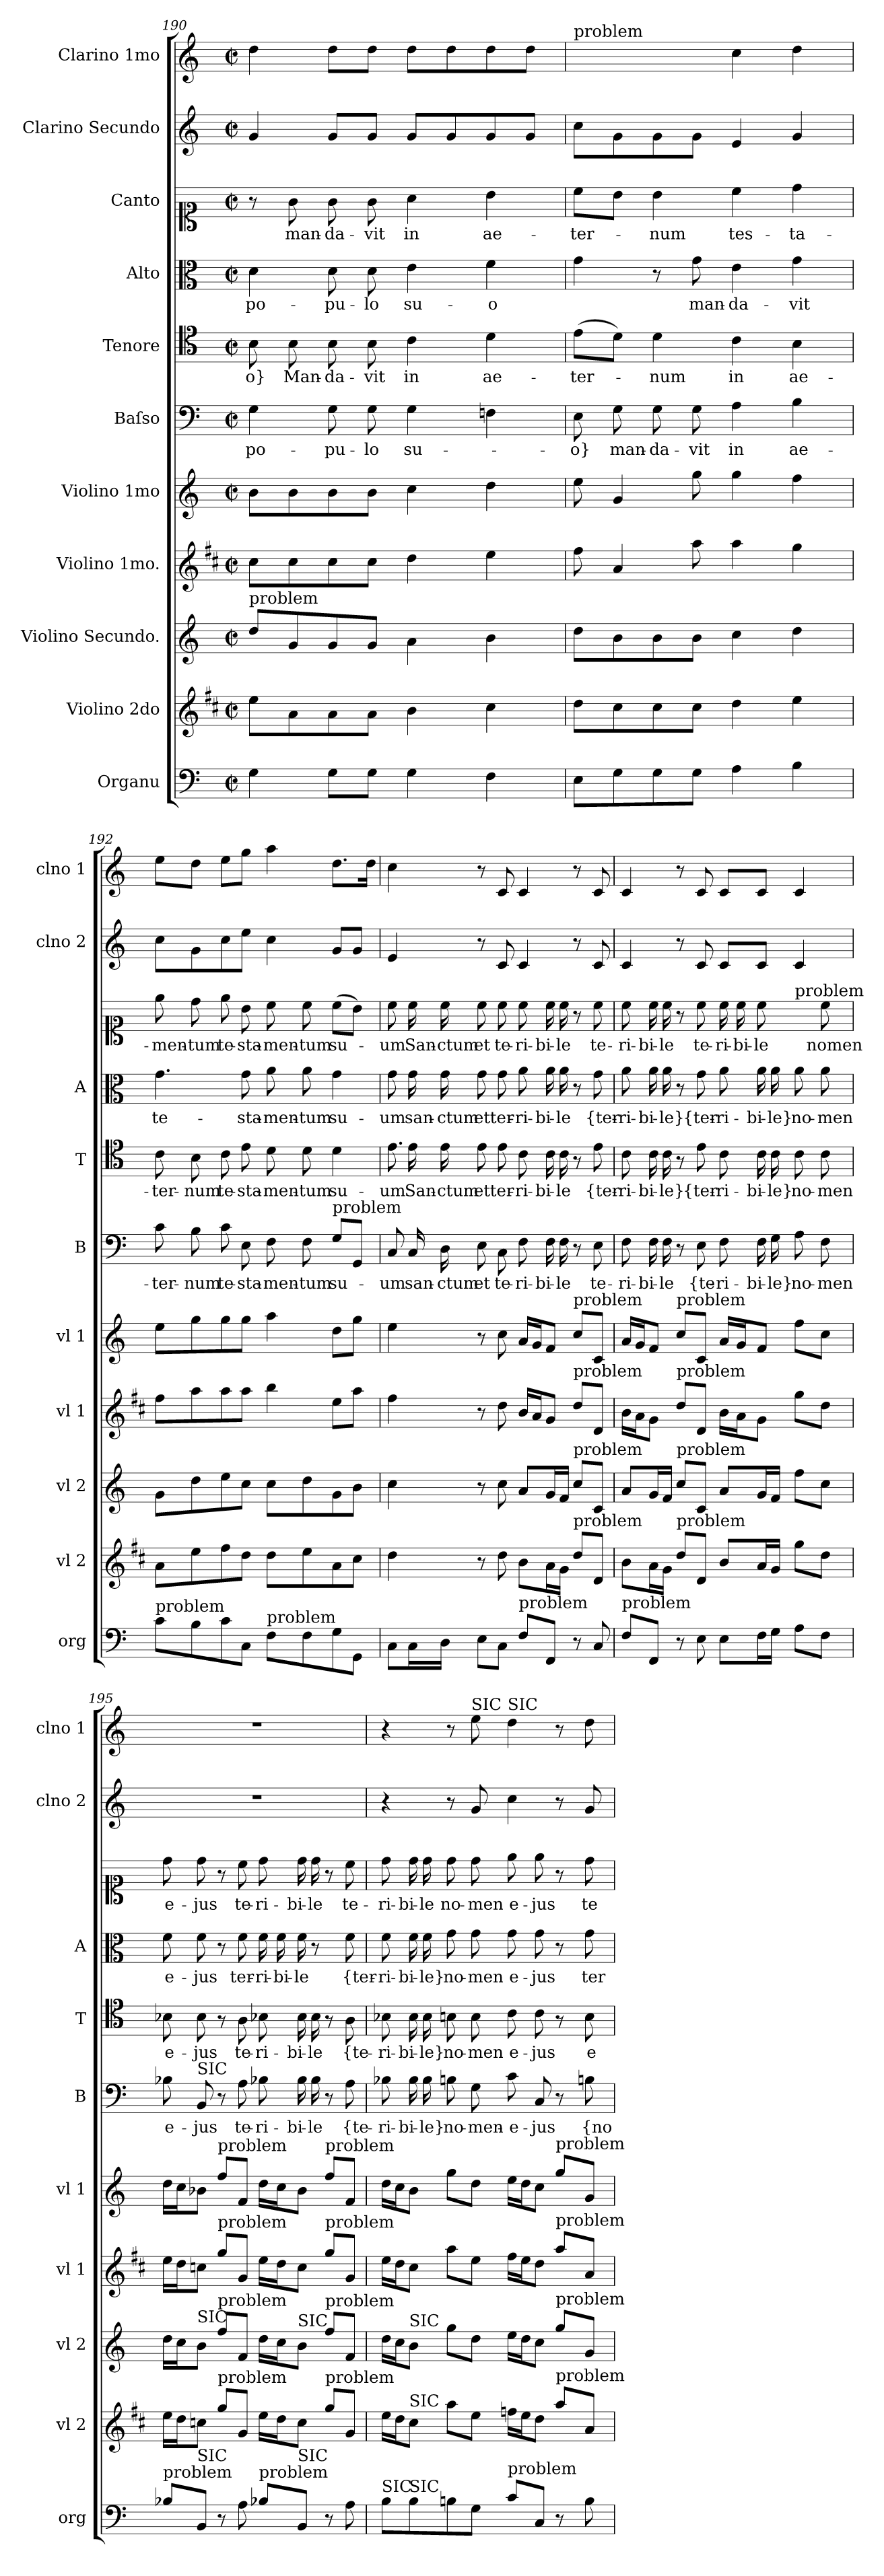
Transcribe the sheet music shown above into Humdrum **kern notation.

**kern	**kern	**kern	**kern	**kern	**kern	**text	**kern	**text	**kern	**text	**kern	**text	**kern	**kern
*part11	*part10	*part9	*part8	*part7	*part6	*part6	*part5	*part5	*part4	*part4	*part3	*part3	*part2	*part1
*staff11	*staff10	*staff9	*staff8	*staff7	*staff6	*staff6	*staff5	*staff5	*staff4	*staff4	*staff3	*staff3	*staff2	*staff1
*I"Organu	*I"Violino 2do	*I"Violino Secundo.	*I"Violino 1mo.	*I"Violino 1mo	*I"Baſso	*	*I"Tenore	*	*I"Alto	*	*I"Canto	*	*I"Clarino Secundo	*I"Clarino 1mo
*I'org	*I'vl 2	*I'vl 2	*I'vl 1	*I'vl 1	*I'B	*	*I'T	*	*I'A	*	*	*	*I'clno 2	*I'clno 1
*clefF4	*clefG2	*clefG2	*clefG2	*clefG2	*clefF4	*	*clefC4	*	*clefC3	*	*clefC1	*	*clefG2	*clefG2
*	*ITrd1c2	*	*ITrd1c2	*	*	*	*	*	*	*	*	*	*	*
*k[]	*k[]	*k[]	*k[]	*k[]	*k[]	*	*k[]	*	*k[]	*	*k[]	*	*k[]	*k[]
*M2/2	*M2/2	*M2/2	*M2/2	*M2/2	*M2/2	*	*M2/2	*	*M2/2	*	*M2/2	*	*M2/2	*M2/2
*met(c|)	*met(c|)	*met(c|)	*met(c|)	*met(c|)	*met(c|)	*	*met(c|)	*	*met(c|)	*	*met(c|)	*	*met(c|)	*met(c|)
=190	=190	=190	=190	=190	=190	=190	=190	=190	=190	=190	=190	=190	=190	=190
!	!	!LO:TX:a:t=problem	!	!	!	!	!	!	!	!	!	!	!	!
4G\	8dd\L	8dd\L	8b\L	8b\L	4G\	po-	8B\	-o}	4d\	po-	8r	.	4g/	4dd\
.	8g\	8g/	8b\	8b\	.	.	8B\	Man-	.	.	8g\	man-	.	.
8G\L	8g\	8g/	8b\	8b\	8G\	-pu-	8B\	-da-	8d\	-pu-	8g\	-da-	8g/L	8dd\L
8G\J	8g\J	8g/J	8b\J	8b\J	8G\	-lo	8B\	-vit	8d\	-lo	8g\	-vit	8g/J	8dd\J
4G\	4a\	4a\	4cc\	4cc\	4G\	su-	4c\	in	4e\	su-	4a\	in	8g/L	8dd\L
.	.	.	.	.	.	.	.	.	.	.	.	.	8g/	8dd\
4F\	4b\	4b\	4dd\	4dd\	4Fn\	.	4d\	ae-	4f\	-o	4b\	ae-	8g/	8dd\
.	.	.	.	.	.	.	.	.	.	.	.	.	8g/J	8dd\J
=191	=191	=191	=191	=191	=191	=191	=191	=191	=191	=191	=191	=191	=191	=191
!	!	!	!	!	!	!	!	!	!	!	!	!	!	!LO:TX:a:t=problem
8E\L	8cc\L	8dd\L	8ee\	8ee\	8E\	-o}	(8e\L	-ter-	4g\	.	8cc\L	-ter-	8cc\L	2ryy
8G\	8b\	8b\	4g/	4g/	8G\	man-	8d\J)	.	.	.	8b\J	.	8g\	.
8G\	8b\	8b\	.	.	8G\	-da-	4d\	-num	8r	.	4b\	-num	8g\	.
8G\J	8b\J	8b\J	8gg\	8gg\	8G\	-vit	.	.	8g\	man-	.	.	8g\J	.
4A\	4cc\	4cc\	4gg\	4gg\	4A\	in	4c\	in	4e\	-da-	4cc\	tes-	4e/	4cc\
4B\	4dd\	4dd\	4ff\	4ff\	4B\	ae-	4B\	ae-	4g\	-vit	4dd\	-ta-	4g/	4dd\
=192	=192	=192	=192	=192	=192	=192	=192	=192	=192	=192	=192	=192	=192	=192
!LO:TX:a:t=problem	!	!	!	!	!	!	!	!	!	!	!	!	!	!
8c\L	8g\L	8g\L	8ee\L	8ee\L	8c\	-ter-	8c\	-ter-	4.g\	te-	8ee\	-men-	8cc\L	8ee\L
8B\	8dd\	8dd\	8gg\	8gg\	8B\	-num	8B\	-num	.	.	8dd\	-tum	8g\	8dd\J
8c\	8ee\	8ee\	8gg\	8gg\	8c\	te-	8c\	te-	.	.	8ee\	te-	8cc\	8ee\L
8C/J	8cc\J	8cc\J	8gg\J	8gg\J	8E\	-sta-	8e\	-sta-	8g\	-sta-	8b\	-sta-	8ee\J	8gg\J
!LO:TX:a:t=problem	!	!	!	!	!	!	!	!	!	!	!	!	!	!
8F\L	8cc\L	8cc\L	4aa\	4aa\	8F\	-men-	8d\	-men-	8a\	-men-	8cc\	-men-	4cc\	4aa\
8F\	8dd\	8dd\	.	.	8F\	-tum	8d\	-tum	8a\	-tum	8cc\	-tum	.	.
!	!	!	!	!	!LO:TX:a:t=problem	!	!	!	!	!	!	!	!	!
8G\	8g\	8g\	8dd\L	8dd\L	8G\L	su-	4d\	su-	4g\	su-	(8cc\L	su-	8g/L	8.dd\L
8GG/J	8b\J	8b\J	8gg\J	8gg\J	8GG/J	.	.	.	.	.	8b\J)	.	8g/J	.
.	.	.	.	.	.	.	.	.	.	.	.	.	.	16dd\Jk
=193	=193	=193	=193	=193	=193	=193	=193	=193	=193	=193	=193	=193	=193	=193
!	!	!	!	!	!	!	!LO:N:vis=8.	!	!	!	!	!	!	!
8C\L	4cc\	4cc\	4ee\	4ee\	8C/	-um	8e\	-um	8g\	-um	8cc\	-um	4e/	4cc\
16C\L	.	.	.	.	16C/	san-	16e\	San-	16g\	san-	16cc\	San-	.	.
16D\JJ	.	.	.	.	16D\	-ctum	16e\	-ctum	16g\	-ctum	16cc\	-ctum	.	.
8E\L	8r	8r	8r	8r	8E\	et	8e\	et	8g\	et	8cc\	et	8r	8r
8C\J	8cc\	8cc\	8cc\	8cc\	8C\	te-	8e\	ter-	8g\	ter-	8cc\	te-	8c/	8c/
!LO:TX:a:t=problem	!	!	!	!	!	!	!	!	!	!	!	!	!	!
8F\L	8a\L	8a/L	16a/LL	16a/LL	8F\	-ri-	8c\	-ri-	8a\	-ri-	8cc\	-ri-	4c/	4c/
.	.	.	16g/J	16g/J	.	.	.	.	.	.	.	.	.	.
8FF/J	16g\L	16g/L	8f/J	8f/J	16F\	-bi-	16c\	-bi-	16a\	-bi-	16cc\	-bi-	.	.
.	16f\JJ	16f/JJ	.	.	16F\	-le	16c\	-le	16a\	-le	16cc\	-le	.	.
!	!	!	!	!LO:TX:a:t=problem	!	!	!	!	!	!	!	!	!	!
!	!	!	!LO:TX:a:t=problem	!	!	!	!	!	!	!	!	!	!	!
!	!	!LO:TX:a:t=problem	!	!	!	!	!	!	!	!	!	!	!	!
!	!LO:TX:a:t=problem	!	!	!	!	!	!	!	!	!	!	!	!	!
8r	8cc\L	8cc\L	8cc\L	8cc\L	8r	.	8r	.	8r	.	8r	.	8r	8r
8C/	8c/J	8c/J	8c/J	8c/J	8E\	te-	8e\	{ter-	8g\	{ter-	8cc\	te-	8c/	8c/
=194	=194	=194	=194	=194	=194	=194	=194	=194	=194	=194	=194	=194	=194	=194
!LO:TX:a:t=problem	!	!	!	!	!	!	!	!	!	!	!	!	!	!
8F\L	8a\L	8a/L	16a\LL	16a/LL	8F\	-ri-	8c\	-ri-	8a\	-ri-	8cc\	-ri-	4c/	4c/
.	.	.	16g\J	16g/J	.	.	.	.	.	.	.	.	.	.
8FF/J	16g\L	16g/L	8f\J	8f/J	16F\	-bi-	16c\	-bi-	16a\	-bi-	16cc\	-bi-	.	.
.	16f\JJ	16f/JJ	.	.	16F\	-le	16c\	-le}	16a\	-le}	16cc\	-le	.	.
!	!	!	!	!LO:TX:a:t=problem	!	!	!	!	!	!	!	!	!	!
!	!	!	!LO:TX:a:t=problem	!	!	!	!	!	!	!	!	!	!	!
!	!	!LO:TX:a:t=problem	!	!	!	!	!	!	!	!	!	!	!	!
!	!LO:TX:a:t=problem	!	!	!	!	!	!	!	!	!	!	!	!	!
8r	8cc\L	8cc\L	8cc\L	8cc\L	8r	.	8r	.	8r	.	8r	.	8r	8r
8E\	8c/J	8c/J	8c/J	8c/J	8E\	{te-	8e\	{ter-	8g\	{ter-	8cc\	te-	8c/	8c/
8E\L	8a/L	8a/L	16a\LL	16a/LL	8F\	-ri-	8c\	-ri-	8a\	-ri-	16cc\	-ri-	8c/L	8c/L
.	.	.	16g\J	16g/J	.	.	.	.	.	.	16cc\	-bi-	.	.
16F\L	16g/L	16g/L	8f\J	8f/J	16F\	-bi-	16c\	-bi-	16a\	-bi-	8cc\	-le	8c/J	8c/J
16G\JJ	16f/JJ	16f/JJ	.	.	16G\	-le}	16c\	-le}	16a\	-le}	.	.	.	.
!	!	!	!	!	!	!	!	!	!	!	!LO:TX:a:t=problem	!	!	!
8A\L	8ff\L	8ff\L	8ff\L	8ff\L	8A\	no-	8c\	no-	8a\	no-	8ryy	.	4c/	4c/
8F\J	8cc\J	8cc\J	8cc\J	8cc\J	8F\	-men	8c\	-men	8a\	-men	8cc\	nomen	.	.
=195	=195	=195	=195	=195	=195	=195	=195	=195	=195	=195	=195	=195	=195	=195
!LO:TX:a:t=problem	!	!	!	!	!	!	!	!	!	!	!	!	!	!
8B-X\L	16dd\LL	16dd\LL	16dd\LL	16dd\LL	8B-X\	e-	8B-X\	e-	8f\	e-	8dd\	e-	1r	1r
.	16cc\J	16cc\J	16cc\J	16cc\J	.	.	.	.	.	.	.	.	.	.
!	!	!	!	!	!LO:TX:a:t=SIC	!	!	!	!	!	!	!	!	!
!	!	!LO:TX:a:t=SIC	!	!	!	!	!	!	!	!	!	!	!	!
!LO:TX:a:t=SIC	!	!	!	!	!	!	!	!	!	!	!	!	!	!
8BB/J	8b-X\J	8b\J	8b-X\J	8b-X\J	8BB/	-jus	8B-\	-jus	8f\	-jus	8dd\	-jus	.	.
!	!	!	!	!LO:TX:a:t=problem	!	!	!	!	!	!	!	!	!	!
!	!	!	!LO:TX:a:t=problem	!	!	!	!	!	!	!	!	!	!	!
!	!	!LO:TX:a:t=problem	!	!	!	!	!	!	!	!	!	!	!	!
!	!LO:TX:a:t=problem	!	!	!	!	!	!	!	!	!	!	!	!	!
8r	8ff\L	8ff\L	8ff\L	8ff\L	8r	.	8r	.	8r	.	8r	.	.	.
8A\	8f/J	8f/J	8f/J	8f/J	8A\	te-	8A\	te-	8f\	ter-	8cc\	te-	.	.
!LO:TX:a:t=problem	!	!	!	!	!	!	!	!	!	!	!	!	!	!
8B-X\L	16dd\LL	16dd\LL	16dd\LL	16dd\LL	8B-X\	-ri-	8B-X\	-ri-	16f\	-ri-	8dd\	-ri-	.	.
.	16cc\J	16cc\J	16cc\J	16cc\J	.	.	.	.	16f\	-bi-	.	.	.	.
!	!	!LO:TX:a:t=SIC	!	!	!	!	!	!	!	!	!	!	!	!
!LO:TX:a:t=SIC	!	!	!	!	!	!	!	!	!	!	!	!	!	!
8BB/J	8b-\J	8b\J	8b-\J	8b-\J	16B-\	-bi-	16B-\	-bi-	16f\	-le	16dd\	-bi-	.	.
!	!	!	!	!	!	!	!	!	!LO:N:vis=8	!	!	!	!	!
.	.	.	.	.	16B-\	-le	16B-\	-le	8.r	.	16dd\	-le	.	.
!	!	!	!	!LO:TX:a:t=problem	!	!	!	!	!	!	!	!	!	!
!	!	!	!LO:TX:a:t=problem	!	!	!	!	!	!	!	!	!	!	!
!	!	!LO:TX:a:t=problem	!	!	!	!	!	!	!	!	!	!	!	!
!	!LO:TX:a:t=problem	!	!	!	!	!	!	!	!	!	!	!	!	!
8r	8ff\L	8ff\L	8ff\L	8ff\L	8r	.	8r	.	.	.	8r	.	.	.
8A\	8f/J	8f/J	8f/J	8f/J	8A\	{te-	8A\	{te-	8f\	{ter-	8cc\	te-	.	.
=196	=196	=196	=196	=196	=196	=196	=196	=196	=196	=196	=196	=196	=196	=196
!LO:TX:a:t=SIC	!	!	!	!	!	!	!	!	!	!	!	!	!	!
8B\L	16dd\LL	16dd\LL	16dd\LL	16dd\LL	8B-X\	-ri-	8B-X\	-ri-	8f\	-ri-	8dd\	-ri-	4r	4r
.	16cc\J	16cc\J	16cc\J	16cc\J	.	.	.	.	.	.	.	.	.	.
!	!	!LO:TX:a:t=SIC	!	!	!	!	!	!	!	!	!	!	!	!
!	!LO:TX:a:t=SIC	!	!	!	!	!	!	!	!	!	!	!	!	!
!LO:TX:a:t=SIC	!	!	!	!	!	!	!	!	!	!	!	!	!	!
8B\	8b\J	8b\J	8b\J	8b\J	16B-\	-bi-	16B-\	-bi-	16f\	-bi-	16dd\	-bi-	.	.
.	.	.	.	.	16B-\	-le}	16B-\	-le}	16f\	-le}	16dd\	-le	.	.
8Bn\	8gg\L	8gg\L	8gg\L	8gg\L	8Bn\	no-	8Bn\	no-	8g\	no-	8dd\	no-	8r	8r
!	!	!	!	!	!	!	!	!	!	!	!	!	!	!LO:TX:a:t=SIC
8G\J	8dd\J	8dd\J	8dd\J	8dd\J	8G\	-men-	8B\	-men	8g\	-men	8dd\	-men	8g/	8ee\
!	!	!	!	!	!	!	!	!	!	!	!	!	!	!LO:TX:a:t=SIC
!LO:TX:a:t=problem	!	!	!	!	!	!	!	!	!	!	!	!	!	!
8c\L	16ee-X\LL	16ee\LL	16ee\LL	16ee\LL	8c\	-e-	8c\	e-	8g\	e-	8ee\	e-	4cc\	4dd\
.	16dd\J	16dd\J	16dd\J	16dd\J	.	.	.	.	.	.	.	.	.	.
8C/J	8cc\J	8cc\J	8cc\J	8cc\J	8C/	-jus	8c\	-jus	8g\	-jus	8ee\	-jus	.	.
!	!	!	!	!LO:TX:a:t=problem	!	!	!	!	!	!	!	!	!	!
!	!	!	!LO:TX:a:t=problem	!	!	!	!	!	!	!	!	!	!	!
!	!	!LO:TX:a:t=problem	!	!	!	!	!	!	!	!	!	!	!	!
!	!LO:TX:a:t=problem	!	!	!	!	!	!	!	!	!	!	!	!	!
8r	8gg\L	8gg\L	8gg\L	8gg\L	8r	.	8r	.	8r	.	8r	.	8r	8r
8B\	8g/J	8g/J	8g/J	8g/J	8Bn\	{no-	8B\	e-	8g\	ter-	8dd\	te-	8g/	8dd\
=	=	=	=	=	=	=	=	=	=	=	=	=	=	=
*-	*-	*-	*-	*-	*-	*-	*-	*-	*-	*-	*-	*-	*-	*-
